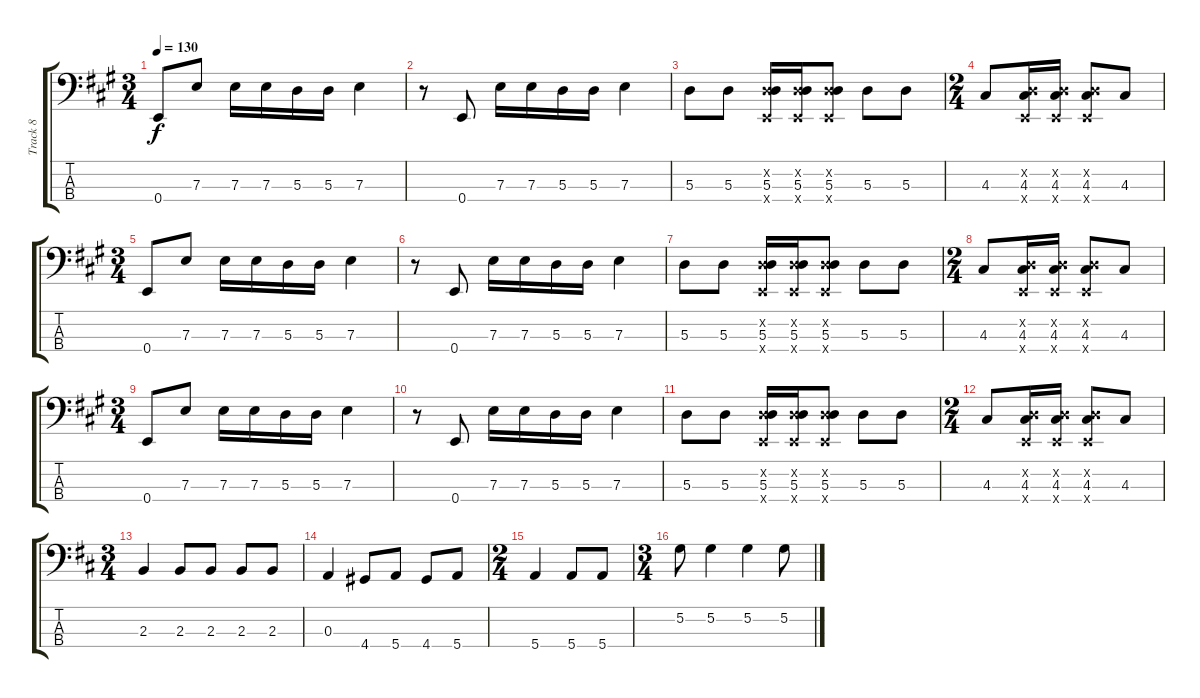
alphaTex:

\track ("Track 8" "Track 8") {instrument electricbassfinger}
\staff {score tabs}
\tuning (G2 D2 A1 E1) {hide}
\ts (3 4)
\tempo 130
\clef f4
\ks a
0.4.8{dy f} 7.3.8 7.3.16 7.3.16 5.3.16 5.3.16 7.3.4 |
r.8 0.4.8 7.3.16 7.3.16 5.3.16 5.3.16 7.3.4 |
5.3.8 5.3.8 (0.2{x} 5.3 0.4{x}).16 (0.2{x} 5.3 0.4{x}).16 (0.2{x} 5.3 0.4{x}).8 5.3.8 5.3.8 |
\ts (2 4)
4.3.8 (0.2{x} 4.3 0.4{x}).16 (0.2{x} 4.3 0.4{x}).16 (0.2{x} 4.3 0.4{x}).8 4.3.8 |
\ts (3 4)
0.4.8 7.3.8 7.3.16 7.3.16 5.3.16 5.3.16 7.3.4 |
r.8 0.4.8 7.3.16 7.3.16 5.3.16 5.3.16 7.3.4 |
5.3.8 5.3.8 (0.2{x} 5.3 0.4{x}).16 (0.2{x} 5.3 0.4{x}).16 (0.2{x} 5.3 0.4{x}).8 5.3.8 5.3.8 |
\ts (2 4)
4.3.8 (0.2{x} 4.3 0.4{x}).16 (0.2{x} 4.3 0.4{x}).16 (0.2{x} 4.3 0.4{x}).8 4.3.8 |
\ts (3 4)
0.4.8 7.3.8 7.3.16 7.3.16 5.3.16 5.3.16 7.3.4 |
r.8 0.4.8 7.3.16 7.3.16 5.3.16 5.3.16 7.3.4 |
5.3.8 5.3.8 (0.2{x} 5.3 0.4{x}).16 (0.2{x} 5.3 0.4{x}).16 (0.2{x} 5.3 0.4{x}).8 5.3.8 5.3.8 |
\ts (2 4)
4.3.8 (0.2{x} 4.3 0.4{x}).16 (0.2{x} 4.3 0.4{x}).16 (0.2{x} 4.3 0.4{x}).8 4.3.8 |
\ts (3 4)
\ks d
2.3.4 2.3.8 2.3.8 2.3.8 2.3.8 |
0.3.4 4.4.8 5.4.8 4.4.8 5.4.8 |
\ts (2 4)
5.4.4 5.4.8 5.4.8 |
\ts (3 4)
5.2.8 5.2.4 5.2.4 5.2.8
